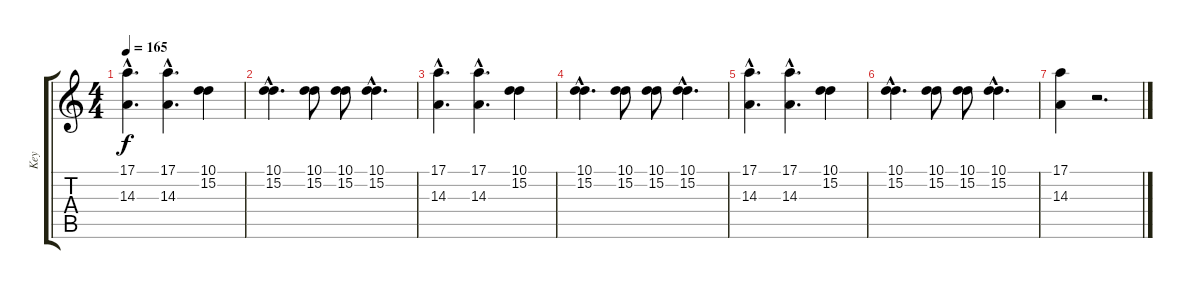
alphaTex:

\track ("Key" "Key") {instrument acousticgrandpiano}
\staff {score tabs}
\tuning (E4 B3 G3 D3 A2 E2) {hide}
\ts (4 4)
\tempo 165
\clef g2
\ks c
(17.1{hac} 14.3{hac}).4{d dy f} (17.1{hac} 14.3{hac}).4{d} (10.1 15.2).4 |
(10.1{hac} 15.2{hac}).4{d} (10.1 15.2).8 (10.1 15.2).8 (10.1{hac} 15.2{hac}).4{d} |
(17.1{hac} 14.3{hac}).4{d} (17.1{hac} 14.3{hac}).4{d} (10.1 15.2).4 |
(10.1{hac} 15.2{hac}).4{d} (10.1 15.2).8 (10.1 15.2).8 (10.1{hac} 15.2{hac}).4{d} |
(17.1{hac} 14.3{hac}).4{d} (17.1{hac} 14.3{hac}).4{d} (10.1 15.2).4 |
(10.1{hac} 15.2{hac}).4{d} (10.1 15.2).8 (10.1 15.2).8 (10.1{hac} 15.2{hac}).4{d} |
(17.1 14.3).4 r.2{d}
